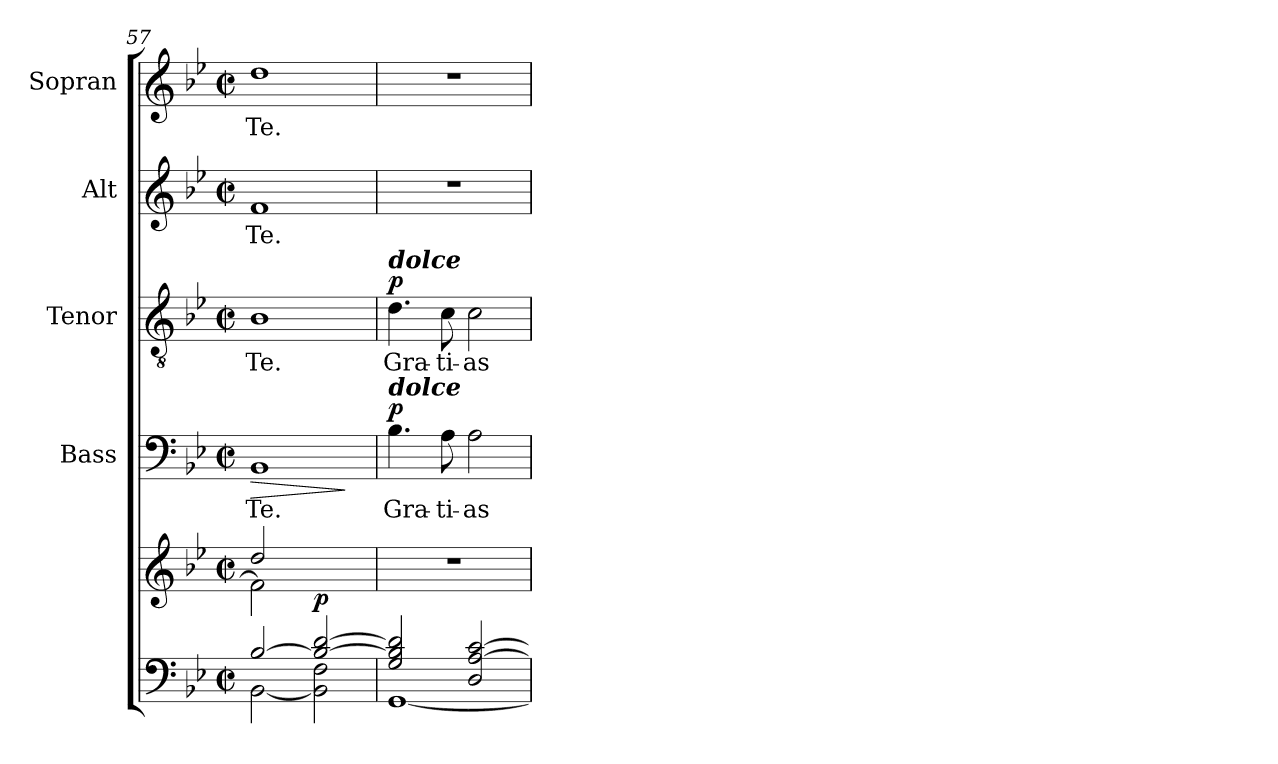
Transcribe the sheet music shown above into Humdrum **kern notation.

**kern	**kern	**dynam	**kern	**text	**dynam	**kern	**text	**dynam	**kern	**text	**kern	**text
*part5	*part5	*part5	*part4	*part4	*part4	*part3	*part3	*part3	*part2	*part2	*part1	*part1
*staff6	*staff5	*staff5/6	*staff4	*staff4	*staff4	*staff3	*staff3	*staff3	*staff2	*staff2	*staff1	*staff1
*	*	*	*I"Bass	*	*	*I"Tenor	*	*	*I"Alt	*	*I"Sopran	*
*	*	*	*I'B.	*	*	*I'T.	*	*	*I'A.	*	*I'S.	*
*clefF4	*clefG2	*	*clefF4	*	*	*clefGv2	*	*	*clefG2	*	*clefG2	*
*k[b-e-]	*k[b-e-]	*	*k[b-e-]	*	*	*k[b-e-]	*	*	*k[b-e-]	*	*k[b-e-]	*
*B-:	*B-:	*	*B-:	*	*	*B-:	*	*	*B-:	*	*B-:	*
*M2/2	*M2/2	*	*M2/2	*	*	*M2/2	*	*	*M2/2	*	*M2/2	*
*met(c|)	*met(c|)	*	*met(c|)	*	*	*met(c|)	*	*	*met(c|)	*	*met(c|)	*
=57	=57	=57	=57	=57	=57	=57	=57	=57	=57	=57	=57	=57
*^	*^	*	*	*	*	*	*	*	*	*	*	*
!	!	!	!	!	!	!LO:LY:b	!LO:HP:b	!	!LO:LY:b	!	!	!LO:LY:b	!	!LO:LY:b
[>2B-/	[<2BB-\	2dd/	2f\]	.	1BB-	Te.	>	1B-	Te.	.	1f	Te.	1dd	Te.
!	!	!	!	!LO:DY:a=2	!	!	!	!	!	!	!	!	!	!
2B-/_ [>2d/	2BB-\] 2F\	2ryy	2ryy	p	.	.	.	.	.	.	.	.	.	.
*v	*v	*	*	*	*	*	*	*	*	*	*	*	*	*
*	*v	*v	*	*	*	*	*	*	*	*	*	*	*
.	.	.	.	.	]	.	.	.	.	.	.	.
=58	=58	=58	=58	=58	=58	=58	=58	=58	=58	=58	=58	=58
*^	*	*	*	*	*	*	*	*	*	*	*	*
!	!	!	!	!	!	!	!LO:TX:a:Bi:t=dolce	!	!	!	!	!	!
!	!	!	!	!LO:TX:a:Bi:t=dolce	!	!	!	!	!	!	!	!	!
!	!	!	!	!	!LO:LY:b	!LO:DY:a	!	!LO:LY:b	!LO:DY:a	!	!	!	!
2G/ 2B-/] 2d/]	[<1GG	1r	.	4.B-\	Gra-	p	4.d\	Gra-	p	1r	.	1r	.
!	!	!	!	!	!LO:LY:b	!	!	!LO:LY:b	!	!	!	!	!
.	.	.	.	8A\	-ti-	.	8c\	-ti-	.	.	.	.	.
!	!	!	!	!	!LO:LY:b	!	!	!LO:LY:b	!	!	!	!	!
2D/ [>2A/ [>2c/	.	.	.	2A\	-as	.	2c\	-as	.	.	.	.	.
*v	*v	*	*	*	*	*	*	*	*	*	*	*	*
=	=	=	=	=	=	=	=	=	=	=	=	=
*-	*-	*-	*-	*-	*-	*-	*-	*-	*-	*-	*-	*-
